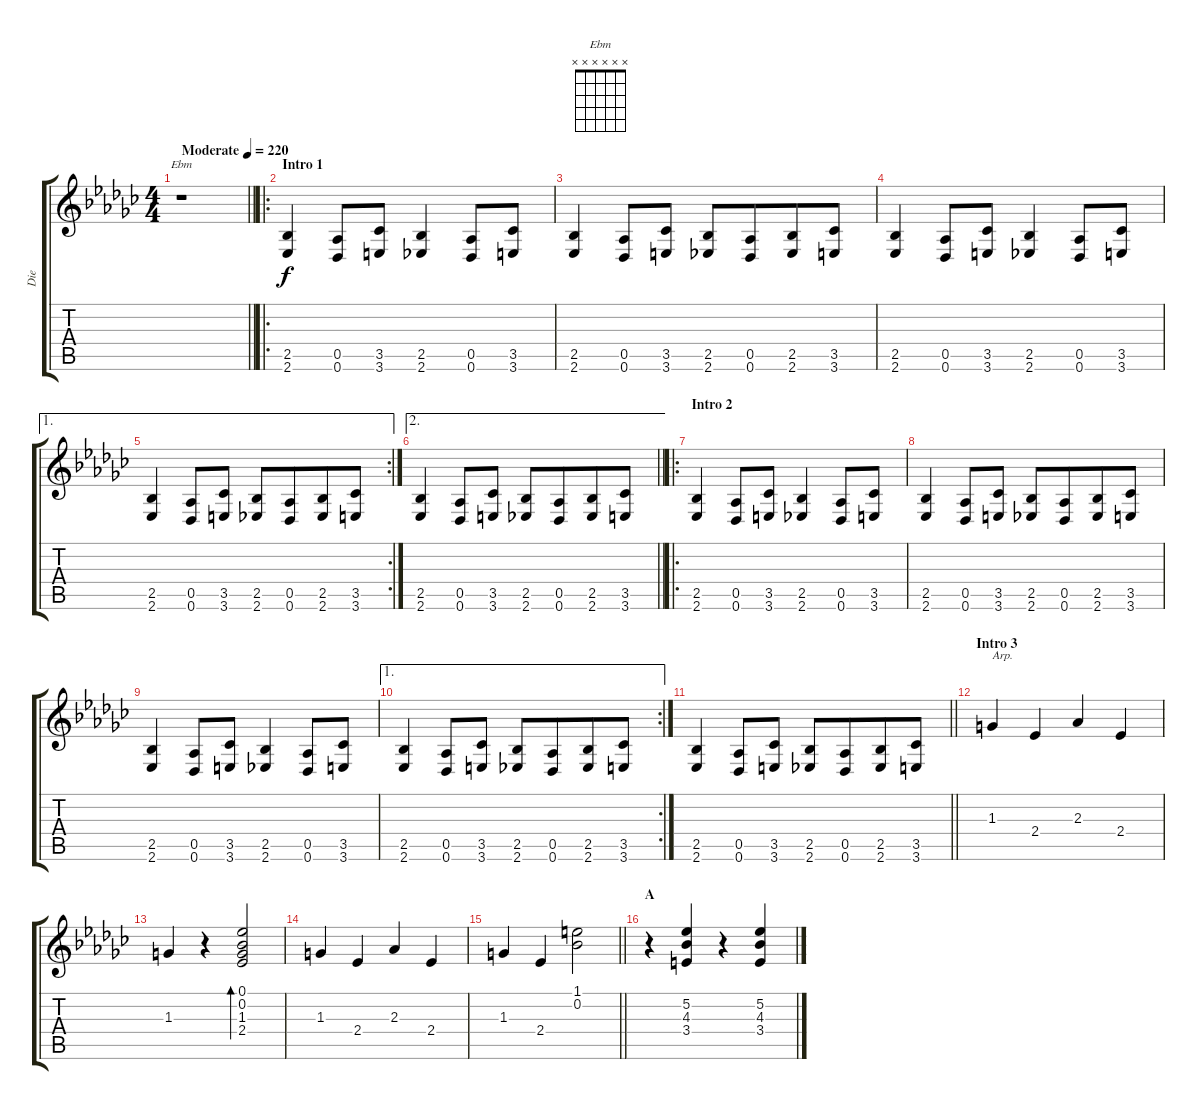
\track ("Die" "Die") {instrument distortionguitar}
\staff {score tabs}
\tuning (Eb4 Bb3 Gb3 Db3 Ab2 Db2) {hide}
\chord ("Ebm" x x x x x x)
\ts (4 4)
\tempo (220 "Moderate")
\clef g2
\barLineRight lightlight
\ks ebminor
r.1{ch "Ebm" dy f instrument distortionguitar} |
\ro
\section ("" "Intro 1")
(2.5 2.6).4 (0.5 0.6).8 (3.5 3.6).8 (2.5 2.6).4 (0.5 0.6).8 (3.5 3.6).8 |
(2.5 2.6).4 (0.5 0.6).8 (3.5 3.6).8 (2.5 2.6).8 (0.5 0.6).8{beam merge} (2.5 2.6).8 (3.5 3.6).8 |
(2.5 2.6).4 (0.5 0.6).8 (3.5 3.6).8 (2.5 2.6).4 (0.5 0.6).8 (3.5 3.6).8 |
\ae 1
\rc 2
(2.5 2.6).4 (0.5 0.6).8 (3.5 3.6).8 (2.5 2.6).8 (0.5 0.6).8{beam merge} (2.5 2.6).8 (3.5 3.6).8 |
\ae 2
\barLineRight lightlight
(2.5 2.6).4 (0.5 0.6).8 (3.5 3.6).8 (2.5 2.6).8 (0.5 0.6).8{beam merge} (2.5 2.6).8 (3.5 3.6).8 |
\ro
\section ("" "Intro 2")
(2.5 2.6).4 (0.5 0.6).8 (3.5 3.6).8 (2.5 2.6).4 (0.5 0.6).8 (3.5 3.6).8 |
(2.5 2.6).4 (0.5 0.6).8 (3.5 3.6).8 (2.5 2.6).8 (0.5 0.6).8{beam merge} (2.5 2.6).8 (3.5 3.6).8 |
(2.5 2.6).4 (0.5 0.6).8 (3.5 3.6).8 (2.5 2.6).4 (0.5 0.6).8 (3.5 3.6).8 |
\ae 1
\rc 2
(2.5 2.6).4 (0.5 0.6).8 (3.5 3.6).8 (2.5 2.6).8 (0.5 0.6).8{beam merge} (2.5 2.6).8 (3.5 3.6).8 |
\barLineRight lightlight
(2.5 2.6).4 (0.5 0.6).8 (3.5 3.6).8 (2.5 2.6).8 (0.5 0.6).8{beam merge} (2.5 2.6).8 (3.5 3.6).8 |
\section ("" "Intro 3")
1.3.4{txt "Arp." instrument electricguitarclean} 2.4.4 2.3.4 2.4.4 |
1.3.4 r.4 (0.1 0.2 1.3 2.4).2{bd 480} |
1.3.4 2.4.4 2.3.4 2.4.4 |
\barLineRight lightlight
1.3.4 2.4.4 (1.1 0.2).2 |
\section ("" "A")
r.4{instrument distortionguitar} (5.2 4.3 3.4).4 r.4 (5.2 4.3 3.4).4
